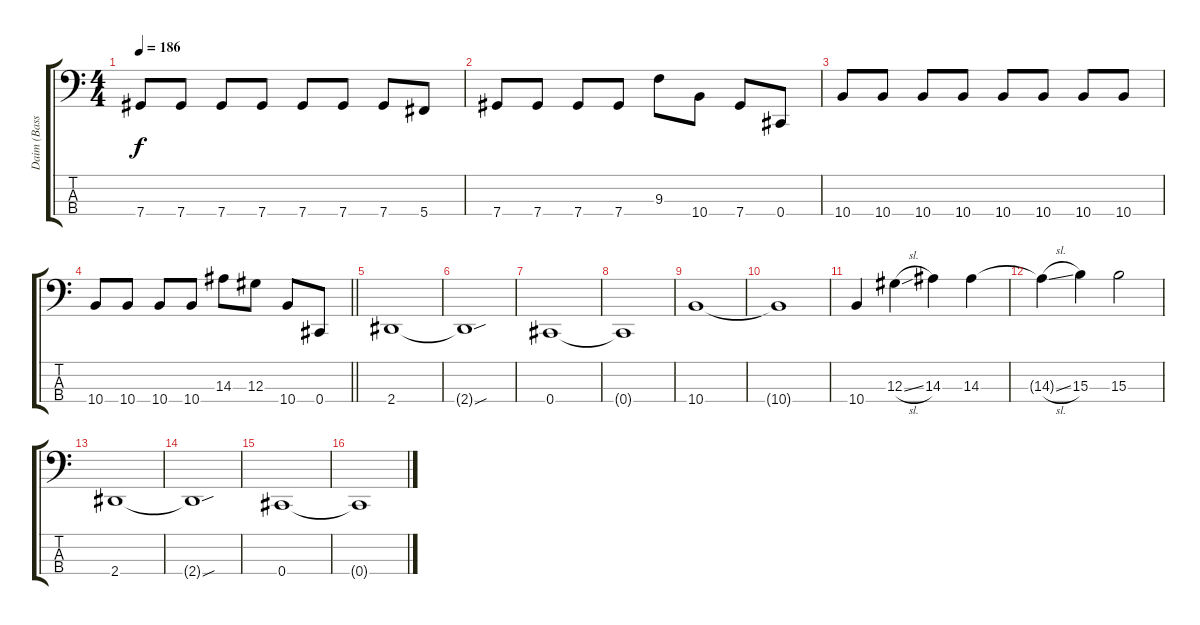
\track ("Daim (Bass)" "Daim (Bass") {instrument electricbasspick}
\staff {score tabs}
\tuning (Gb2 Db2 Ab1 Db1) {hide}
\ts (4 4)
\tempo 186
\clef f4
\ks c
7.4.8{dy f} 7.4.8 7.4.8 7.4.8 7.4.8 7.4.8 7.4.8 5.4.8 |
7.4.8 7.4.8 7.4.8 7.4.8 9.3.8 10.4.8 7.4.8 0.4.8 |
10.4.8 10.4.8 10.4.8 10.4.8 10.4.8 10.4.8 10.4.8 10.4.8 |
\barLineRight lightlight
10.4.8 10.4.8 10.4.8 10.4.8 14.3.8 12.3.8 10.4.8 0.4.8 |
2.4.1 |
2.4{sou t}.1 |
0.4.1 |
0.4{t}.1 |
10.4.1 |
10.4{t}.1 |
10.4.4 12.3{sl}.4 14.3.4 14.3.4 |
14.3{sl t}.4 15.3.4 15.3.2 |
2.4.1 |
2.4{sou t}.1 |
0.4.1 |
0.4{t}.1
